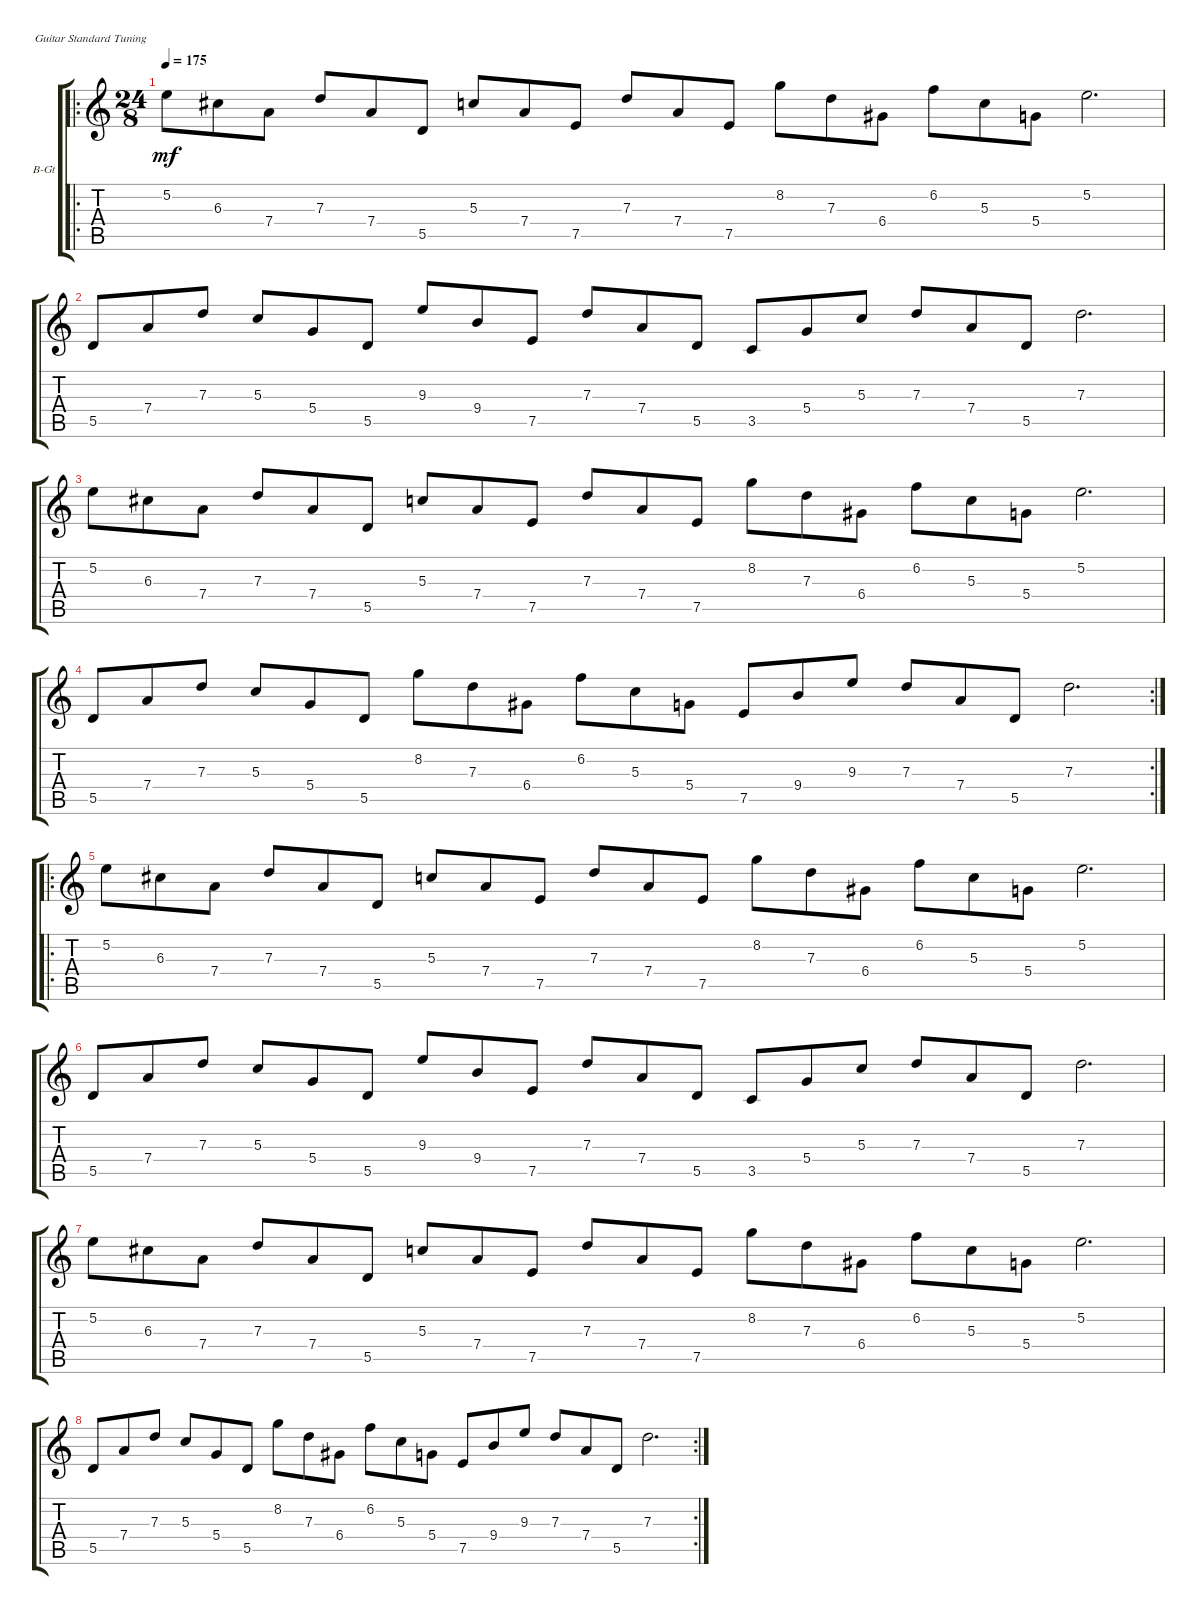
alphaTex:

\defaultSystemsLayout 4
\bracketExtendMode groupsimilarinstruments
\firstSystemTrackNameOrientation horizontal
\otherSystemsTrackNameOrientation horizontal
\track ("Вульф(Acoustic)" "В-Gt") {instrument acousticguitarsteel}
\staff {score tabs}
\tuning (E4 B3 G3 D3 A2 E2)
\ro
\ts (24 8)
\tempo 175
\clef g2
\ks c
5.2.8{dy mf instrument acousticguitarsteel} 6.3.8 7.4.8 7.3.8 7.4.8 5.5.8 5.3.8 7.4.8 7.5.8 7.3.8 7.4.8 7.5.8 8.2.8 7.3.8 6.4.8 6.2.8 5.3.8 5.4.8 5.2.2{d} |
5.5.8 7.4.8 7.3.8 5.3.8 5.4.8 5.5.8 9.3.8 9.4.8 7.5.8 7.3.8 7.4.8 5.5.8 3.5.8 5.4.8 5.3.8 7.3.8 7.4.8 5.5.8 7.3.2{d} |
5.2.8 6.3.8 7.4.8 7.3.8 7.4.8 5.5.8 5.3.8 7.4.8 7.5.8 7.3.8 7.4.8 7.5.8 8.2.8 7.3.8 6.4.8 6.2.8 5.3.8 5.4.8 5.2.2{d} |
\rc 2
5.5.8 7.4.8 7.3.8 5.3.8 5.4.8 5.5.8 8.2.8 7.3.8 6.4.8 6.2.8 5.3.8 5.4.8 7.5.8 9.4.8 9.3.8 7.3.8 7.4.8 5.5.8 7.3.2{d} |
\ro
5.2.8 6.3.8 7.4.8 7.3.8 7.4.8 5.5.8 5.3.8 7.4.8 7.5.8 7.3.8 7.4.8 7.5.8 8.2.8 7.3.8 6.4.8 6.2.8 5.3.8 5.4.8 5.2.2{d} |
5.5.8 7.4.8 7.3.8 5.3.8 5.4.8 5.5.8 9.3.8 9.4.8 7.5.8 7.3.8 7.4.8 5.5.8 3.5.8 5.4.8 5.3.8 7.3.8 7.4.8 5.5.8 7.3.2{d} |
5.2.8 6.3.8 7.4.8 7.3.8 7.4.8 5.5.8 5.3.8 7.4.8 7.5.8 7.3.8 7.4.8 7.5.8 8.2.8 7.3.8 6.4.8 6.2.8 5.3.8 5.4.8 5.2.2{d} |
\rc 2
5.5.8 7.4.8 7.3.8 5.3.8 5.4.8 5.5.8 8.2.8 7.3.8 6.4.8 6.2.8 5.3.8 5.4.8 7.5.8 9.4.8 9.3.8 7.3.8 7.4.8 5.5.8 7.3.2{d}
